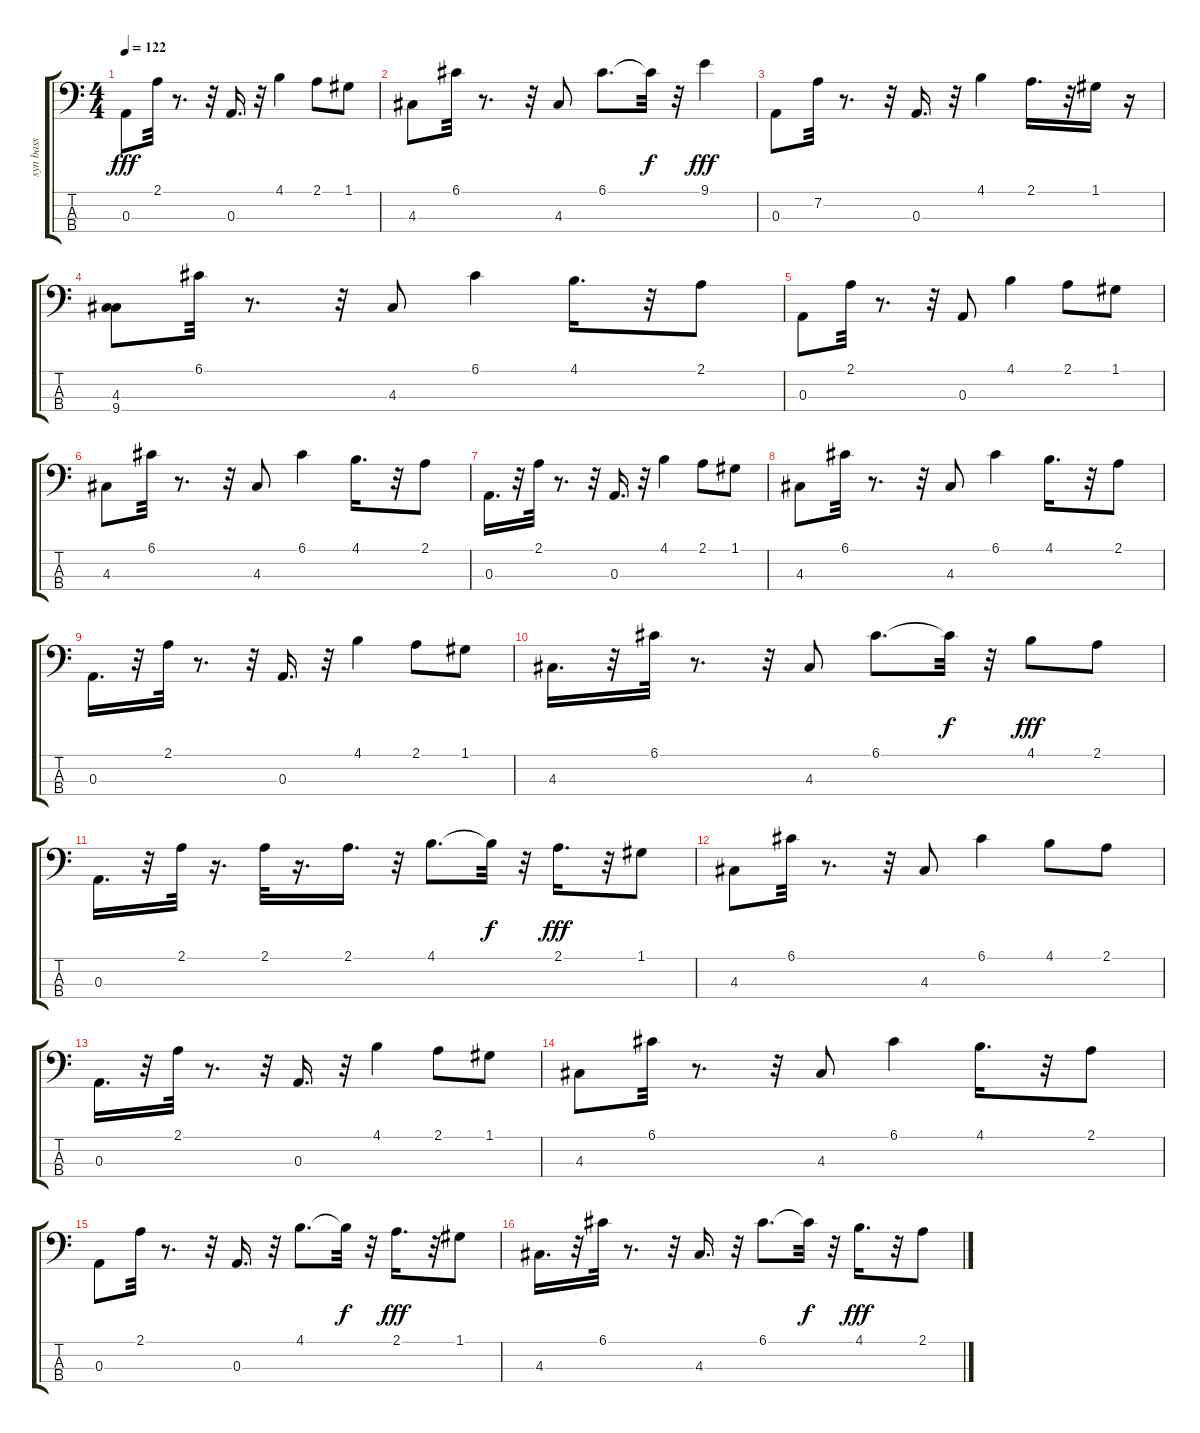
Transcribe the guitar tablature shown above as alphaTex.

\track ("syn bass" "syn bass") {instrument synthbass1}
\staff {score tabs}
\tuning (G2 D2 A1 E1) {hide}
\ts (4 4)
\tempo 122
\clef f4
\ks c
0.3.8{dy fff} 2.1.32 r.8{d} r.32 0.3.16{d} r.32 4.1.4 2.1.8 1.1.8 |
4.3.8 6.1.32 r.8{d} r.32 4.3.8 6.1.8{d} 6.1{t}.32{dy f} r.32 9.1.4{dy fff} |
0.3.8 7.2.32 r.8{d} r.32 0.3.16{d} r.32 4.1.4 2.1.16{d} r.32 1.1.16 r.16 |
(4.3 9.4).8 6.1.32 r.8{d} r.32 4.3.8 6.1.4 4.1.16{d} r.32 2.1.8 |
0.3.8 2.1.32 r.8{d} r.32 0.3.8 4.1.4 2.1.8 1.1.8 |
4.3.8 6.1.32 r.8{d} r.32 4.3.8 6.1.4 4.1.16{d} r.32 2.1.8 |
0.3.16{d} r.32 2.1.32 r.8{d} r.32 0.3.16{d} r.32 4.1.4 2.1.8 1.1.8 |
4.3.8 6.1.32 r.8{d} r.32 4.3.8 6.1.4 4.1.16{d} r.32 2.1.8 |
0.3.16{d} r.32 2.1.32 r.8{d} r.32 0.3.16{d} r.32 4.1.4 2.1.8 1.1.8 |
4.3.16{d} r.32 6.1.32 r.8{d} r.32 4.3.8 6.1.8{d} 6.1{t}.32{dy f} r.32 4.1.8{dy fff} 2.1.8 |
0.3.16{d} r.32 2.1.32 r.16{d} 2.1.32 r.16{d} 2.1.16{d} r.32 4.1.8{d} 4.1{t}.32{dy f} r.32 2.1.16{d dy fff} r.32 1.1.8 |
4.3.8 6.1.32 r.8{d} r.32 4.3.8 6.1.4 4.1.8 2.1.8 |
0.3.16{d} r.32 2.1.32 r.8{d} r.32 0.3.16{d} r.32 4.1.4 2.1.8 1.1.8 |
4.3.8 6.1.32 r.8{d} r.32 4.3.8 6.1.4 4.1.16{d} r.32 2.1.8 |
0.3.8 2.1.32 r.8{d} r.32 0.3.16{d} r.32 4.1.8{d} 4.1{t}.32{dy f} r.32 2.1.16{d dy fff} r.32 1.1.8 |
4.3.16{d} r.32 6.1.32 r.8{d} r.32 4.3.16{d} r.32 6.1.8{d} 6.1{t}.32{dy f} r.32 4.1.16{d dy fff} r.32 2.1.8
